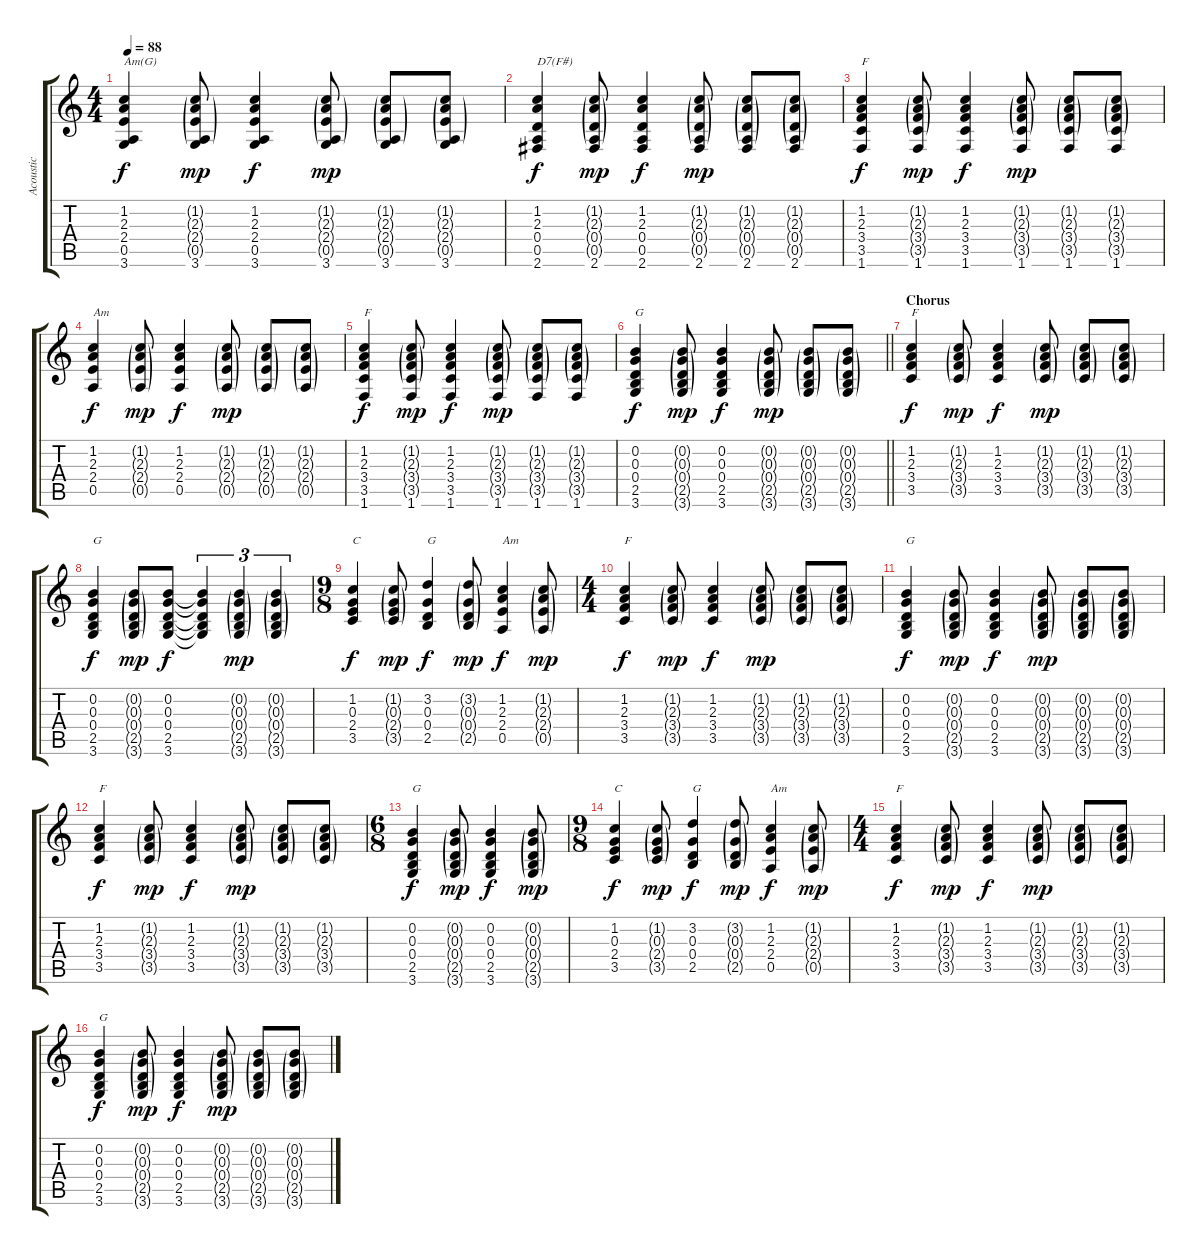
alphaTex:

\track ("Acoustic" "Acoustic") {instrument acousticguitarsteel}
\staff {score tabs}
\tuning (E4 B3 G3 D3 A2 E2) {hide}
\ts (4 4)
\tempo 88
\clef g2
\ks c
(1.2 2.3 2.4 0.5 3.6).4{txt "Am(G)" dy f} (1.2{g} 2.3{g} 2.4{g} 0.5{g} 3.6).8{dy mp} (1.2 2.3 2.4 0.5 3.6).4{dy f} (1.2{g} 2.3{g} 2.4{g} 0.5{g} 3.6).8{dy mp} (1.2{g} 2.3{g} 2.4{g} 0.5{g} 3.6).8 (1.2{g} 2.3{g} 2.4{g} 0.5{g} 3.6).8 |
(1.2 2.3 0.4 0.5 2.6).4{txt "D7(F#)" dy f} (1.2{g} 2.3{g} 0.4{g} 0.5{g} 2.6).8{dy mp} (1.2 2.3 0.4 0.5 2.6).4{dy f} (1.2{g} 2.3{g} 0.4{g} 0.5{g} 2.6).8{dy mp} (1.2{g} 2.3{g} 0.4{g} 0.5{g} 2.6).8 (1.2{g} 2.3{g} 0.4{g} 0.5{g} 2.6).8 |
(1.2 2.3 3.4 3.5 1.6).4{txt "F" dy f} (1.2{g} 2.3{g} 3.4{g} 3.5{g} 1.6).8{dy mp} (1.2 2.3 3.4 3.5 1.6).4{dy f} (1.2{g} 2.3{g} 3.4{g} 3.5{g} 1.6).8{dy mp} (1.2{g} 2.3{g} 3.4{g} 3.5{g} 1.6).8 (1.2{g} 2.3{g} 3.4{g} 3.5{g} 1.6).8 |
(1.2 2.3 2.4 0.5).4{txt "Am" dy f} (1.2{g} 2.3{g} 2.4{g} 0.5{g}).8{dy mp} (1.2 2.3 2.4 0.5).4{dy f} (1.2{g} 2.3{g} 2.4{g} 0.5{g}).8{dy mp} (1.2{g} 2.3{g} 2.4{g} 0.5{g}).8 (1.2{g} 2.3{g} 2.4{g} 0.5{g}).8 |
(1.2 2.3 3.4 3.5 1.6).4{txt "F" dy f} (1.2{g} 2.3{g} 3.4{g} 3.5{g} 1.6).8{dy mp} (1.2 2.3 3.4 3.5 1.6).4{dy f} (1.2{g} 2.3{g} 3.4{g} 3.5{g} 1.6).8{dy mp} (1.2{g} 2.3{g} 3.4{g} 3.5{g} 1.6).8 (1.2{g} 2.3{g} 3.4{g} 3.5{g} 1.6).8 |
\barLineRight lightlight
(0.2 0.3 0.4 2.5 3.6).4{txt "G" dy f} (0.2{g} 0.3{g} 0.4{g} 2.5{g} 3.6{g}).8{dy mp} (0.2 0.3 0.4 2.5 3.6).4{dy f} (0.2{g} 0.3{g} 0.4{g} 2.5{g} 3.6{g}).8{dy mp} (0.2{g} 0.3{g} 0.4{g} 2.5{g} 3.6{g}).8 (0.2{g} 0.3{g} 0.4{g} 2.5{g} 3.6{g}).8 |
\section ("" "Chorus")
(1.2 2.3 3.4 3.5).4{txt "F" dy f} (1.2{g} 2.3{g} 3.4{g} 3.5{g}).8{dy mp} (1.2 2.3 3.4 3.5).4{dy f} (1.2{g} 2.3{g} 3.4{g} 3.5{g}).8{dy mp} (1.2{g} 2.3{g} 3.4{g} 3.5{g}).8 (1.2{g} 2.3{g} 3.4{g} 3.5{g}).8 |
(0.2 0.3 0.4 2.5 3.6).4{txt "G" dy f} (0.2{g} 0.3{g} 0.4{g} 2.5{g} 3.6{g}).8{dy mp} (0.2 0.3 0.4 2.5 3.6).8{dy f} (0.2{t} 0.3{t} 0.4{t} 2.5{t} 3.6{t}).4{tu (3 2)} (0.2{g} 0.3{g} 0.4{g} 2.5{g} 3.6{g}).4{tu (3 2) dy mp} (0.2{g} 0.3{g} 0.4{g} 2.5{g} 3.6{g}).4{tu (3 2)} |
\ts (9 8)
(1.2 0.3 2.4 3.5).4{txt "C" dy f} (1.2{g} 0.3{g} 2.4{g} 3.5{g}).8{dy mp} (3.2 0.3 0.4 2.5).4{txt "G" dy f} (3.2{g} 0.3{g} 0.4{g} 2.5{g}).8{dy mp} (1.2 2.3 2.4 0.5).4{txt "Am" dy f} (1.2{g} 2.3{g} 2.4{g} 0.5{g}).8{dy mp} |
\ts (4 4)
(1.2 2.3 3.4 3.5).4{txt "F" dy f} (1.2{g} 2.3{g} 3.4{g} 3.5{g}).8{dy mp} (1.2 2.3 3.4 3.5).4{dy f} (1.2{g} 2.3{g} 3.4{g} 3.5{g}).8{dy mp} (1.2{g} 2.3{g} 3.4{g} 3.5{g}).8 (1.2{g} 2.3{g} 3.4{g} 3.5{g}).8 |
(0.2 0.3 0.4 2.5 3.6).4{txt "G" dy f} (0.2{g} 0.3{g} 0.4{g} 2.5{g} 3.6{g}).8{dy mp} (0.2 0.3 0.4 2.5 3.6).4{dy f} (0.2{g} 0.3{g} 0.4{g} 2.5{g} 3.6{g}).8{dy mp} (0.2{g} 0.3{g} 0.4{g} 2.5{g} 3.6{g}).8 (0.2{g} 0.3{g} 0.4{g} 2.5{g} 3.6{g}).8 |
(1.2 2.3 3.4 3.5).4{txt "F" dy f} (1.2{g} 2.3{g} 3.4{g} 3.5{g}).8{dy mp} (1.2 2.3 3.4 3.5).4{dy f} (1.2{g} 2.3{g} 3.4{g} 3.5{g}).8{dy mp} (1.2{g} 2.3{g} 3.4{g} 3.5{g}).8 (1.2{g} 2.3{g} 3.4{g} 3.5{g}).8 |
\ts (6 8)
(0.2 0.3 0.4 2.5 3.6).4{txt "G" dy f} (0.2{g} 0.3{g} 0.4{g} 2.5{g} 3.6{g}).8{dy mp} (0.2 0.3 0.4 2.5 3.6).4{dy f} (0.2{g} 0.3{g} 0.4{g} 2.5{g} 3.6{g}).8{dy mp} |
\ts (9 8)
(1.2 0.3 2.4 3.5).4{txt "C" dy f} (1.2{g} 0.3{g} 2.4{g} 3.5{g}).8{dy mp} (3.2 0.3 0.4 2.5).4{txt "G" dy f} (3.2{g} 0.3{g} 0.4{g} 2.5{g}).8{dy mp} (1.2 2.3 2.4 0.5).4{txt "Am" dy f} (1.2{g} 2.3{g} 2.4{g} 0.5{g}).8{dy mp} |
\ts (4 4)
(1.2 2.3 3.4 3.5).4{txt "F" dy f} (1.2{g} 2.3{g} 3.4{g} 3.5{g}).8{dy mp} (1.2 2.3 3.4 3.5).4{dy f} (1.2{g} 2.3{g} 3.4{g} 3.5{g}).8{dy mp} (1.2{g} 2.3{g} 3.4{g} 3.5{g}).8 (1.2{g} 2.3{g} 3.4{g} 3.5{g}).8 |
(0.2 0.3 0.4 2.5 3.6).4{txt "G" dy f} (0.2{g} 0.3{g} 0.4{g} 2.5{g} 3.6{g}).8{dy mp} (0.2 0.3 0.4 2.5 3.6).4{dy f} (0.2{g} 0.3{g} 0.4{g} 2.5{g} 3.6{g}).8{dy mp} (0.2{g} 0.3{g} 0.4{g} 2.5{g} 3.6{g}).8 (0.2{g} 0.3{g} 0.4{g} 2.5{g} 3.6{g}).8
